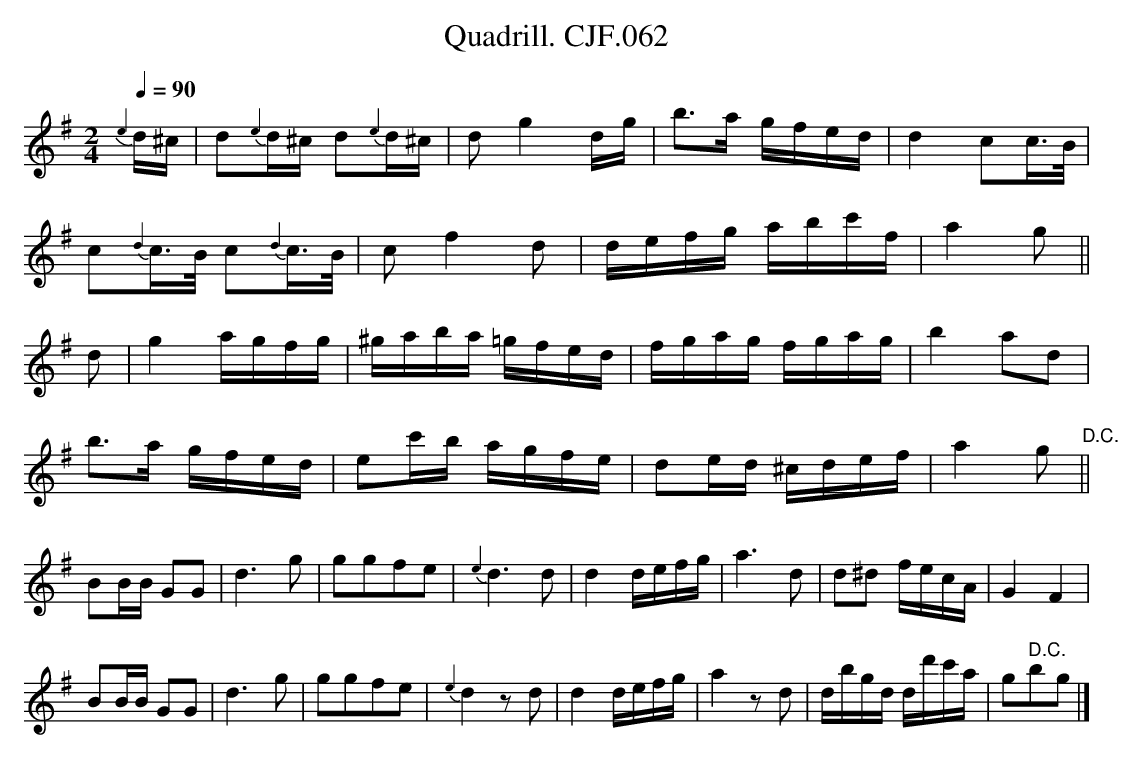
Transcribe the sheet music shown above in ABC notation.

X:1
T:Quadrill. CJF.062
M:2/4
L:1/16
Q:1/4=90
K:G
{e2}d^c|d2{e2}d^c d2{e2}d^c|d2g4dg|b3a gfed|d4c2c>B|
c2{d2}c>B c2{d2}c>B|c2f4d2|defg abc'f|a4g2||
d2|g4agfg|^gaba =gfed|fgag fgag|b4a2d2|
b3a gfed|e2c'b agfe|d2ed ^cdef|a4g2" D.C."||
B2BB G2G2|d6g2|g2g2f2e2|{e2}d6d2|\
d4defg|a6d2|d2^d2 fecA|G4F4|
B2BB G2G2|d6g2|g2g2f2e2|{e2}d4z2d2|\
d4defg|a4z2d2|dbgd dd'c'a|g2" D.C."b2g2|]
